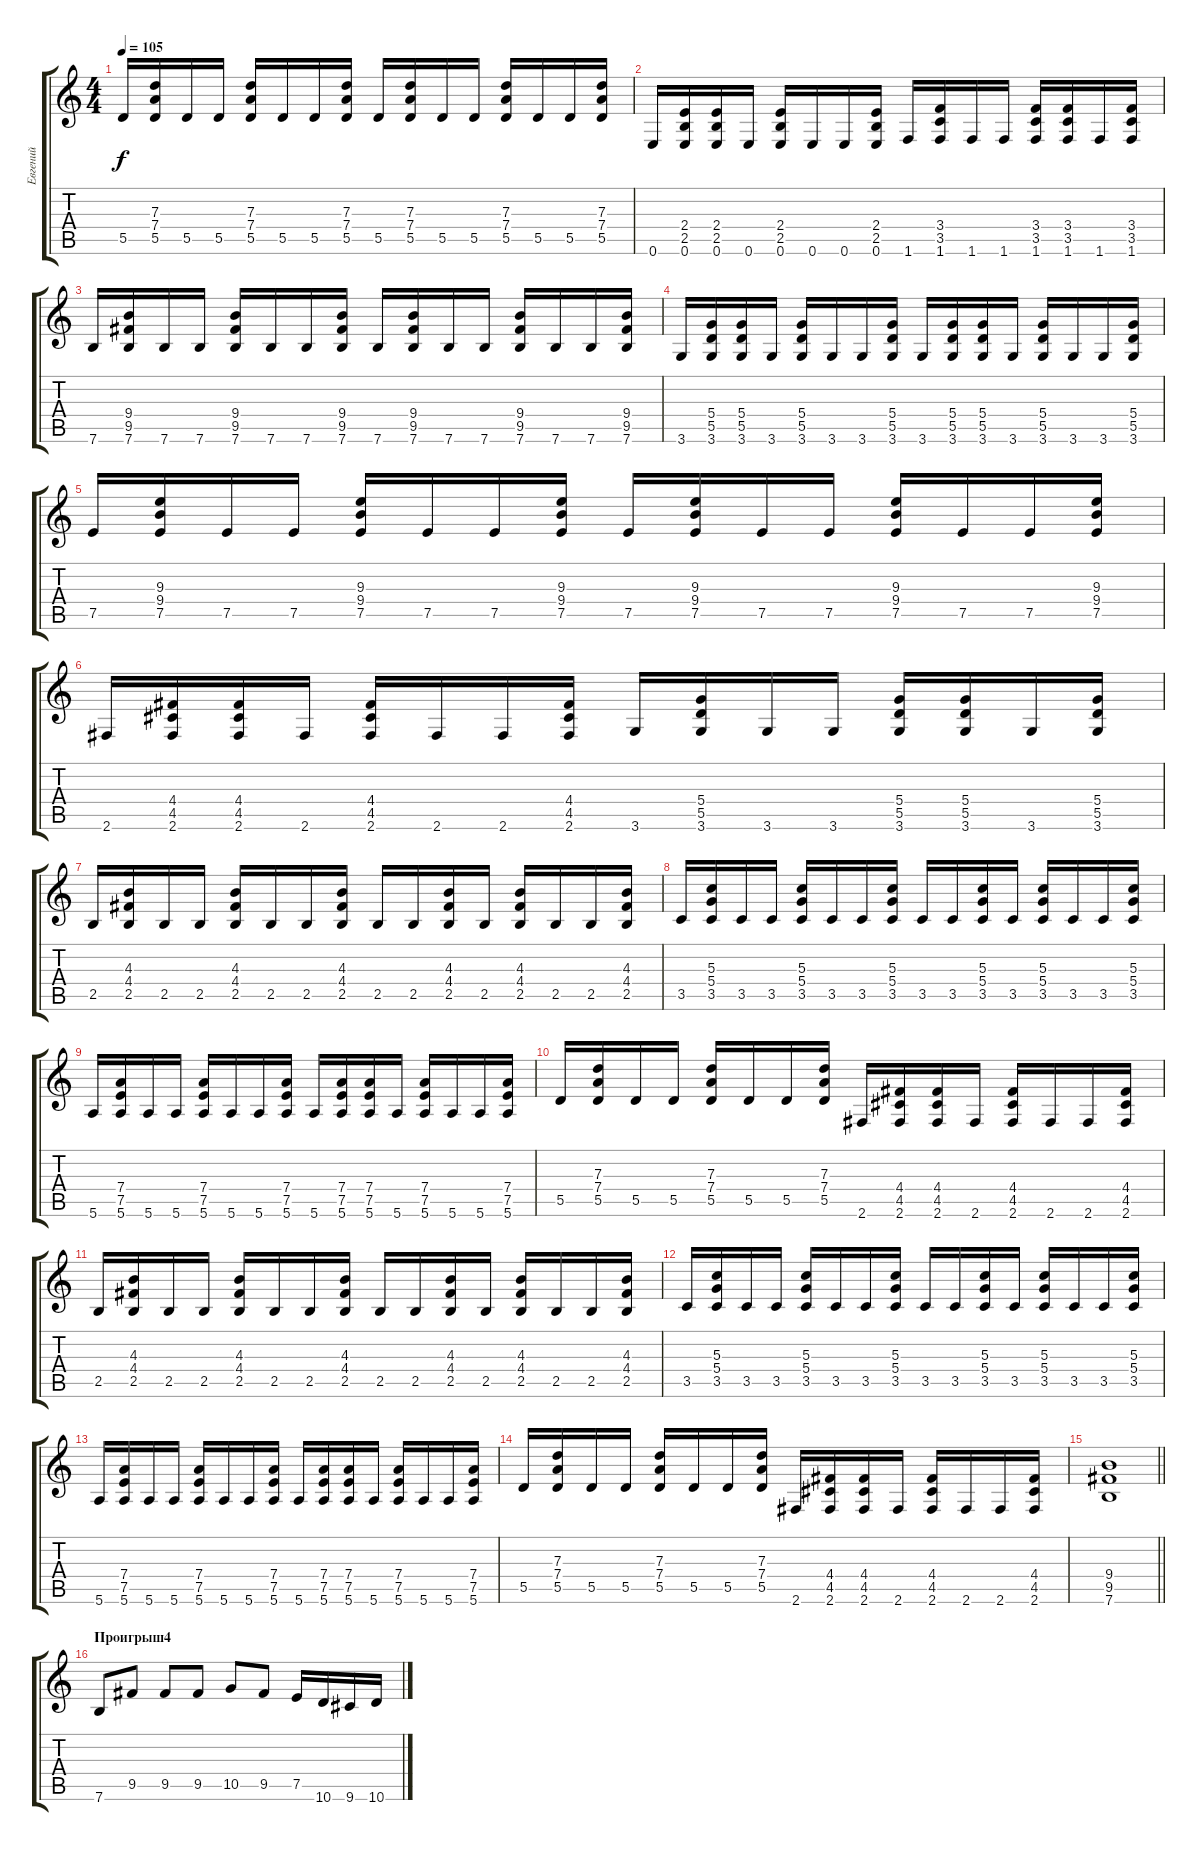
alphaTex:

\track ("Евгений" "Евгений") {instrument distortionguitar}
\staff {score tabs}
\tuning (E4 B3 G3 D3 A2 E2) {hide}
\ts (4 4)
\tempo 105
\clef g2
\ks c
5.5.16{dy f} (7.3 7.4 5.5).16 5.5.16 5.5.16 (7.3 7.4 5.5).16 5.5.16 5.5.16 (7.3 7.4 5.5).16 5.5.16 (7.3 7.4 5.5).16 5.5.16 5.5.16 (7.3 7.4 5.5).16 5.5.16 5.5.16 (7.3 7.4 5.5).16 |
0.6.16 (2.4 2.5 0.6).16 (2.4 2.5 0.6).16 0.6.16 (2.4 2.5 0.6).16 0.6.16 0.6.16 (2.4 2.5 0.6).16 1.6.16 (3.4 3.5 1.6).16 1.6.16 1.6.16 (3.4 3.5 1.6).16 (3.4 3.5 1.6).16 1.6.16 (3.4 3.5 1.6).16 |
7.6.16 (9.4 9.5 7.6).16 7.6.16 7.6.16 (9.4 9.5 7.6).16 7.6.16 7.6.16 (9.4 9.5 7.6).16 7.6.16 (9.4 9.5 7.6).16 7.6.16 7.6.16 (9.4 9.5 7.6).16 7.6.16 7.6.16 (9.4 9.5 7.6).16 |
3.6.16 (5.4 5.5 3.6).16 (5.4 5.5 3.6).16 3.6.16 (5.4 5.5 3.6).16 3.6.16 3.6.16 (5.4 5.5 3.6).16 3.6.16 (5.4 5.5 3.6).16 (5.4 5.5 3.6).16 3.6.16 (5.4 5.5 3.6).16 3.6.16 3.6.16 (5.4 5.5 3.6).16 |
7.5.16 (9.3 9.4 7.5).16 7.5.16 7.5.16 (9.3 9.4 7.5).16 7.5.16 7.5.16 (9.3 9.4 7.5).16 7.5.16 (9.3 9.4 7.5).16 7.5.16 7.5.16 (9.3 9.4 7.5).16 7.5.16 7.5.16 (9.3 9.4 7.5).16 |
2.6.16 (4.4 4.5 2.6).16 (4.4 4.5 2.6).16 2.6.16 (4.4 4.5 2.6).16 2.6.16 2.6.16 (4.4 4.5 2.6).16 3.6.16 (5.4 5.5 3.6).16 3.6.16 3.6.16 (5.4 5.5 3.6).16 (5.4 5.5 3.6).16 3.6.16 (5.4 5.5 3.6).16 |
2.5.16 (4.3 4.4 2.5).16 2.5.16 2.5.16 (4.3 4.4 2.5).16 2.5.16 2.5.16 (4.3 4.4 2.5).16 2.5.16 2.5.16 (4.3 4.4 2.5).16 2.5.16 (4.3 4.4 2.5).16 2.5.16 2.5.16 (4.3 4.4 2.5).16 |
3.5.16 (5.3 5.4 3.5).16 3.5.16 3.5.16 (5.3 5.4 3.5).16 3.5.16 3.5.16 (5.3 5.4 3.5).16 3.5.16 3.5.16 (5.3 5.4 3.5).16 3.5.16 (5.3 5.4 3.5).16 3.5.16 3.5.16 (5.3 5.4 3.5).16 |
5.6.16 (7.4 7.5 5.6).16 5.6.16 5.6.16 (7.4 7.5 5.6).16 5.6.16 5.6.16 (7.4 7.5 5.6).16 5.6.16 (7.4 7.5 5.6).16 (7.4 7.5 5.6).16 5.6.16 (7.4 7.5 5.6).16 5.6.16 5.6.16 (7.4 7.5 5.6).16 |
5.5.16 (7.3 7.4 5.5).16 5.5.16 5.5.16 (7.3 7.4 5.5).16 5.5.16 5.5.16 (7.3 7.4 5.5).16 2.6.16 (4.4 4.5 2.6).16 (4.4 4.5 2.6).16 2.6.16 (4.4 4.5 2.6).16 2.6.16 2.6.16 (4.4 4.5 2.6).16 |
2.5.16 (4.3 4.4 2.5).16 2.5.16 2.5.16 (4.3 4.4 2.5).16 2.5.16 2.5.16 (4.3 4.4 2.5).16 2.5.16 2.5.16 (4.3 4.4 2.5).16 2.5.16 (4.3 4.4 2.5).16 2.5.16 2.5.16 (4.3 4.4 2.5).16 |
3.5.16 (5.3 5.4 3.5).16 3.5.16 3.5.16 (5.3 5.4 3.5).16 3.5.16 3.5.16 (5.3 5.4 3.5).16 3.5.16 3.5.16 (5.3 5.4 3.5).16 3.5.16 (5.3 5.4 3.5).16 3.5.16 3.5.16 (5.3 5.4 3.5).16 |
5.6.16 (7.4 7.5 5.6).16 5.6.16 5.6.16 (7.4 7.5 5.6).16 5.6.16 5.6.16 (7.4 7.5 5.6).16 5.6.16 (7.4 7.5 5.6).16 (7.4 7.5 5.6).16 5.6.16 (7.4 7.5 5.6).16 5.6.16 5.6.16 (7.4 7.5 5.6).16 |
5.5.16 (7.3 7.4 5.5).16 5.5.16 5.5.16 (7.3 7.4 5.5).16 5.5.16 5.5.16 (7.3 7.4 5.5).16 2.6.16 (4.4 4.5 2.6).16 (4.4 4.5 2.6).16 2.6.16 (4.4 4.5 2.6).16 2.6.16 2.6.16 (4.4 4.5 2.6).16 |
\barLineRight lightlight
(9.4 9.5 7.6).1 |
\section ("" "Проигрыш4")
7.6.8 9.5.8 9.5.8 9.5.8 10.5.8 9.5.8 7.5.16 10.6.16 9.6.16 10.6.16
